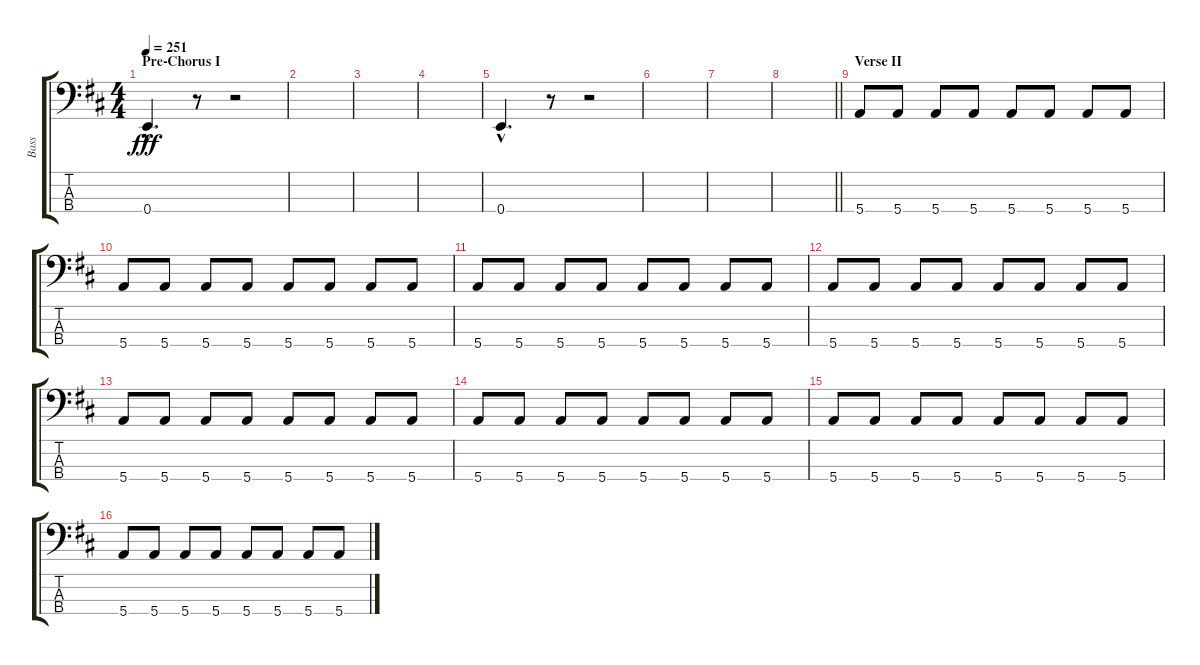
\track ("Bass" "Bass") {instrument electricbassfinger}
\staff {score tabs}
\tuning (G2 D2 A1 E1) {hide}
\ts (4 4)
\section ("" "Pre-Chorus I")
\tempo 251
\clef f4
\ks d
0.4{hac}.4{d dy fff} r.8 r.2 |
|
|
|
0.4{hac}.4{d} r.8 r.2 |
|
|
\barLineRight lightlight
|
\section ("" "Verse II")
5.4.8 5.4.8 5.4.8 5.4.8 5.4.8 5.4.8 5.4.8 5.4.8 |
5.4.8 5.4.8 5.4.8 5.4.8 5.4.8 5.4.8 5.4.8 5.4.8 |
5.4.8 5.4.8 5.4.8 5.4.8 5.4.8 5.4.8 5.4.8 5.4.8 |
5.4.8 5.4.8 5.4.8 5.4.8 5.4.8 5.4.8 5.4.8 5.4.8 |
5.4.8 5.4.8 5.4.8 5.4.8 5.4.8 5.4.8 5.4.8 5.4.8 |
5.4.8 5.4.8 5.4.8 5.4.8 5.4.8 5.4.8 5.4.8 5.4.8 |
5.4.8 5.4.8 5.4.8 5.4.8 5.4.8 5.4.8 5.4.8 5.4.8 |
5.4.8 5.4.8 5.4.8 5.4.8 5.4.8 5.4.8 5.4.8 5.4.8
